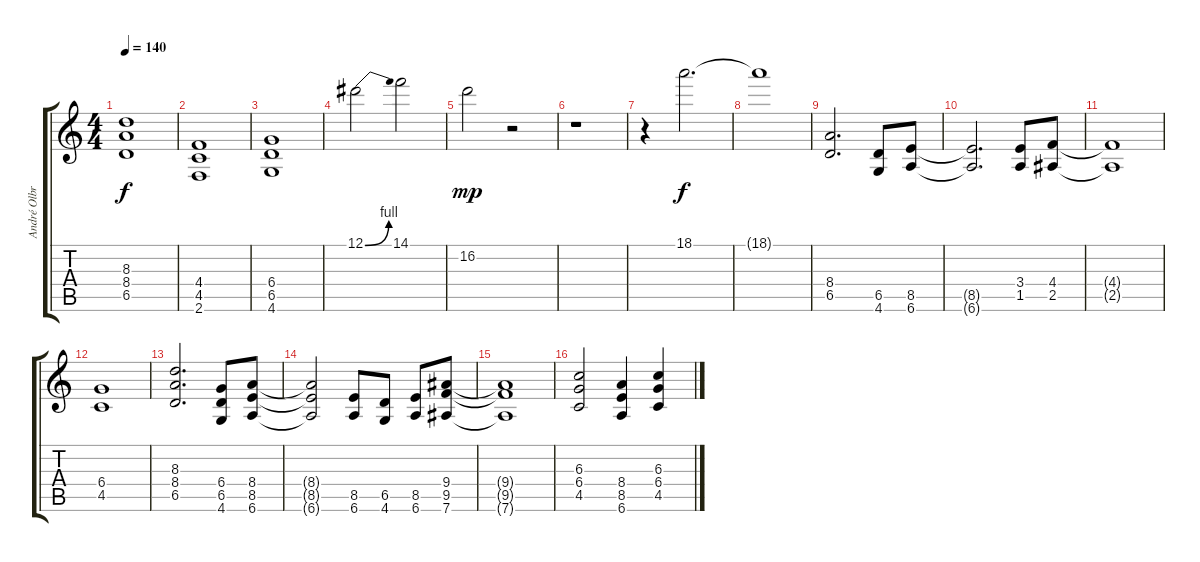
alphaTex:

\track ("André Olbrich" "André Olbr") {instrument distortionguitar}
\staff {score tabs}
\tuning (Eb4 Bb3 Gb3 Db3 Ab2 Eb2) {hide}
\ts (4 4)
\tempo 140
\clef g2
\ks c
(8.3 8.4 6.5).1{dy f volume 8} |
(4.4 4.5 2.6).1 |
(6.4 6.5 4.6).1 |
12.1{be (bend 0 0 60 4)}.2{volume 13 instrument overdrivenguitar} 14.1.2 |
16.2.2{dy mp} r.2 |
r.1 |
r.4{volume 0} 18.1.2{d dy f volume 14} |
18.1{t}.1 |
(8.4 6.5).2{d volume 9 instrument distortionguitar} (6.5 4.6).8 (8.5 6.6).8 |
(8.5{t} 6.6{t}).2{d} (3.4 1.5).8 (4.4 2.5).8 |
(4.4{t} 2.5{t}).1 |
(6.4 4.5).1 |
(8.3 8.4 6.5).2{d} (6.4 6.5 4.6).8 (8.4 8.5 6.6).8 |
(8.4{t} 8.5{t} 6.6{t}).2 (8.5 6.6).8 (6.5 4.6).8 (8.5 6.6).8 (9.4 9.5 7.6).8 |
(9.4{t} 9.5{t} 7.6{t}).1 |
(6.3 6.4 4.5).2 (8.4 8.5 6.6).4 (6.3 6.4 4.5).4
